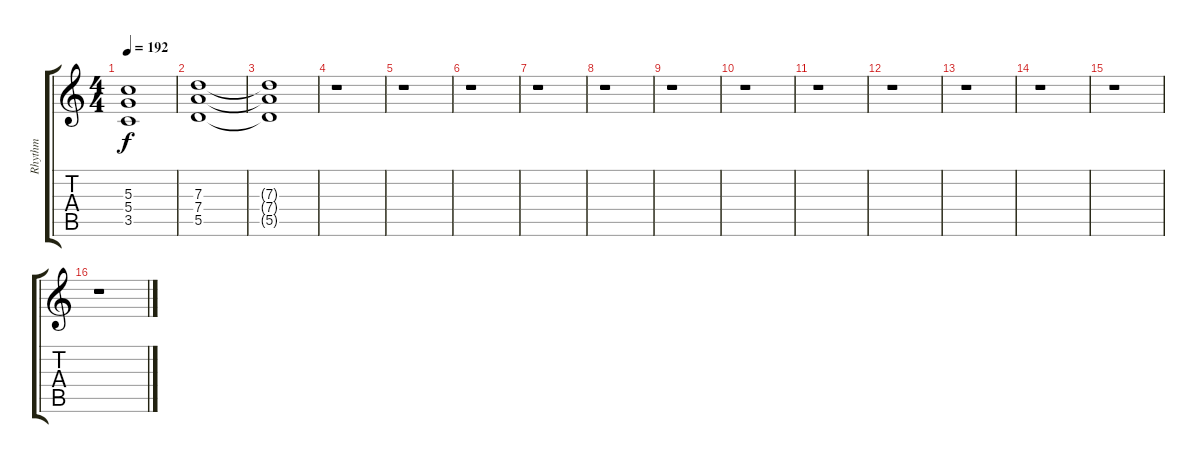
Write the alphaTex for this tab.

\track ("Rhythm" "Rhythm") {instrument distortionguitar}
\staff {score tabs}
\tuning (E4 B3 G3 D3 A2 E2) {hide}
\ts (4 4)
\tempo 192
\clef g2
\ks c
(5.3{t} 5.4{t} 3.5{t}).1{dy f} |
(7.3 7.4 5.5).1 |
(7.3{t} 7.4{t} 5.5{t}).1 |
r.1 |
r.1 |
r.1 |
r.1 |
r.1 |
r.1 |
r.1 |
r.1 |
r.1 |
r.1 |
r.1 |
r.1 |
r.1
